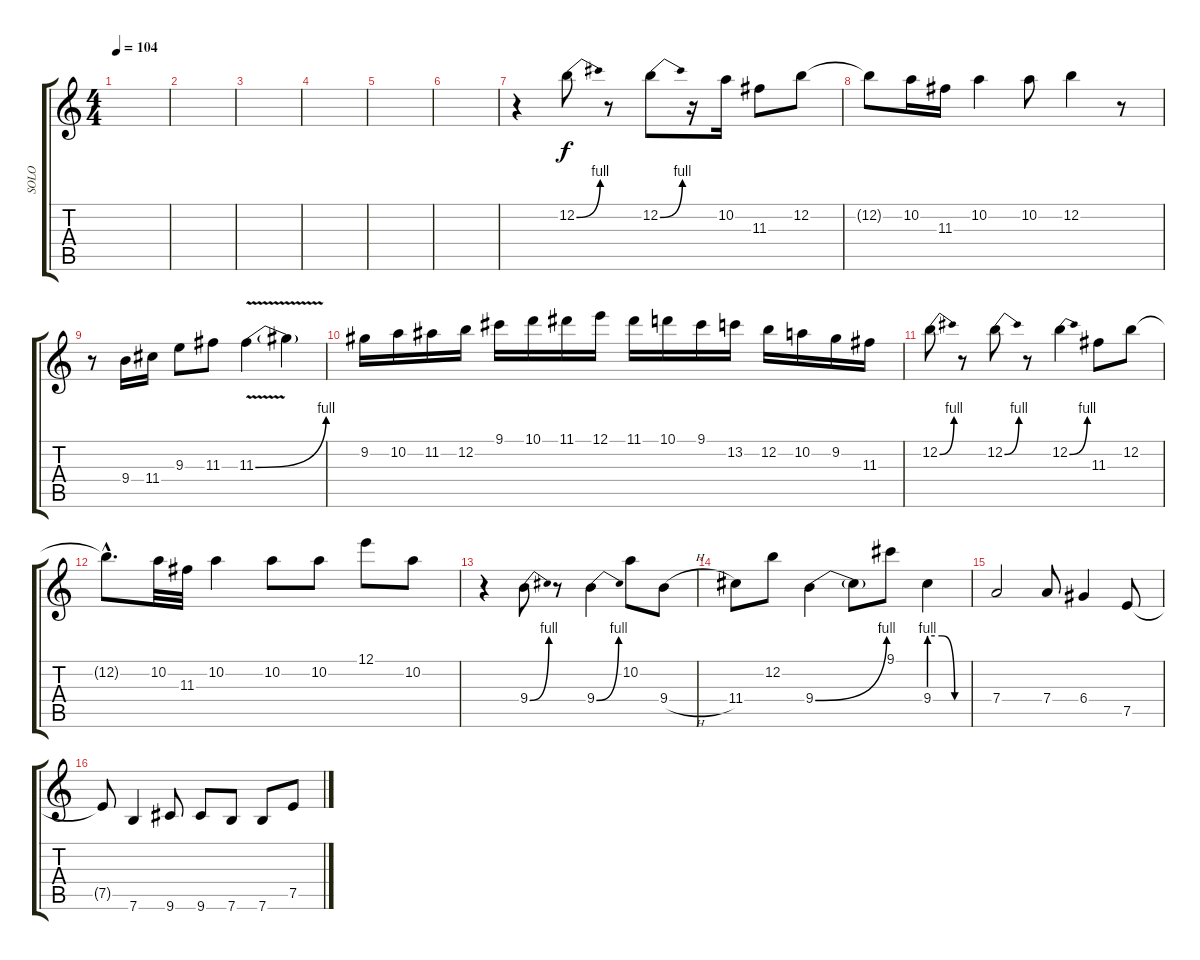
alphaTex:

\track ("SOLO" "SOLO") {instrument distortionguitar}
\staff {score tabs}
\tuning (E4 B3 G3 D3 A2 E2) {hide}
\ts (4 4)
\tempo 104
\clef g2
\ks c
|
|
|
|
|
|
r.4 12.2{be (bend 0 0 60 4)}.8 r.8 12.2{be (bend 0 0 60 4)}.8 r.16 10.2.16 11.3.8 12.2.8 |
12.2{t}.8 10.2.16 11.3.16 10.2.4 10.2.8 12.2.4 r.8 |
r.8 9.4.16 11.4.16 9.3.8 11.3.8 11.3{be (bend 0 0 60 4) v}.4 11.3{t}.4 |
9.2.16 10.2.16 11.2.16 12.2.16 9.1.16 10.1.16 11.1.16 12.1.16 11.1.16 10.1.16 9.1.16 13.2.16 12.2.16 10.2.16 9.2.16 11.3.16 |
12.2{be (bend 0 0 60 4)}.8 r.8 12.2{be (bend 0 0 60 4)}.8 r.8 12.2{be (bend 0 0 60 4)}.4 11.3.8 12.2.8 |
12.2{hac t}.8{d} 10.2.32 11.3.32 10.2.4 10.2.8 10.2.8 12.1.8 10.2.8 |
r.4 9.4{be (bend 0 0 60 4)}.8 r.8 9.4{be (bend 0 0 60 4)}.4 10.2.8 9.4{h}.8 |
11.4.8 12.2.8 9.4{be (bend 0 0 60 4)}.4 9.4{t}.8 9.1.8 9.4{be (custom 0 4 20 4 40 0 60 0)}.4 |
7.4.2 7.4.8 6.4.4 7.5.8 |
7.5{t}.8 7.6.4 9.6.8 9.6.8 7.6.8 7.6.8 7.5.8
